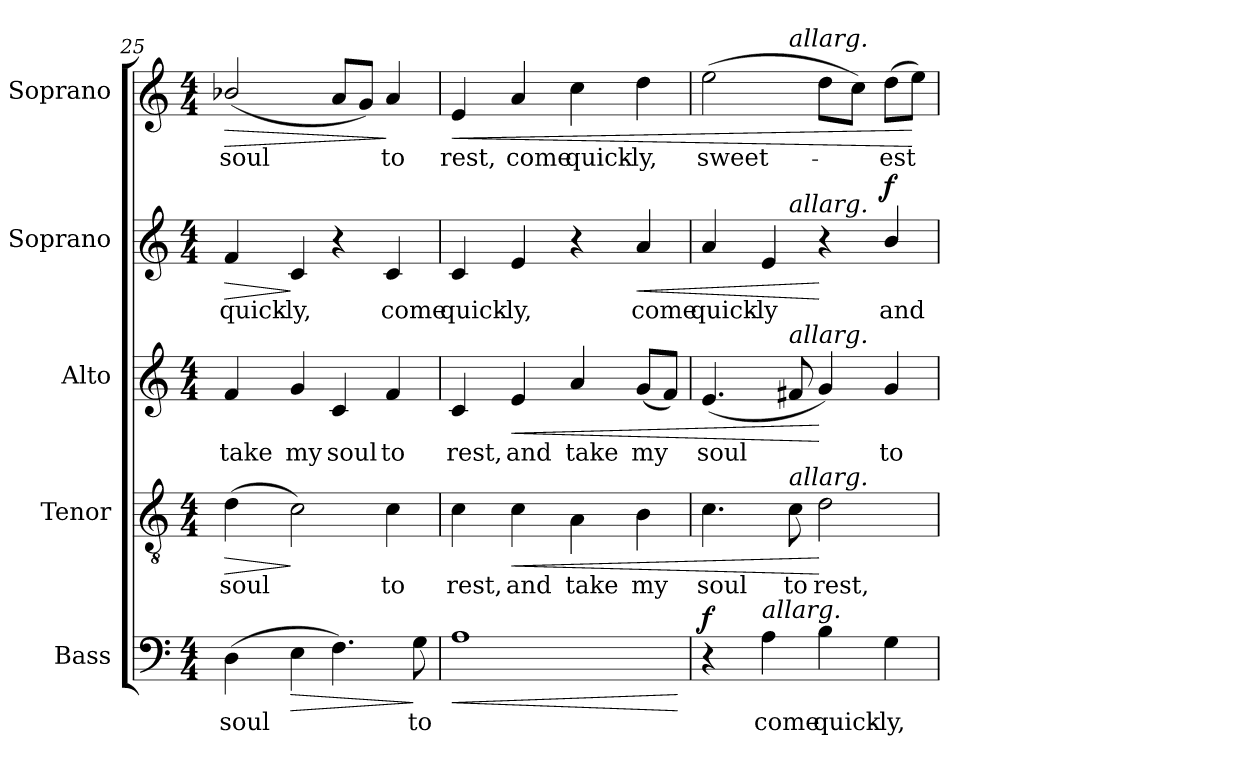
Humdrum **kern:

**kern	**text	**dynam	**kern	**text	**dynam	**kern	**text	**dynam	**kern	**text	**dynam	**kern	**text	**dynam
*part5	*part5	*part5	*part4	*part4	*part4	*part3	*part3	*part3	*part2	*part2	*part2	*part1	*part1	*part1
*staff5	*staff5	*staff5	*staff4	*staff4	*staff4	*staff3	*staff3	*staff3	*staff2	*staff2	*staff2	*staff1	*staff1	*staff1
*I"Bass	*	*	*I"Tenor	*	*	*I"Alto	*	*	*I"Soprano	*	*	*I"Soprano	*	*
*I'B.	*	*	*I'T.	*	*	*I'A.	*	*	*I'S.	*	*	*I'S.	*	*
*clefF4	*	*	*clefGv2	*	*	*clefG2	*	*	*clefG2	*	*	*clefG2	*	*
*	*	*	*ITrd7c12	*	*	*	*	*	*	*	*	*	*	*
*k[]	*	*	*k[]	*	*	*k[]	*	*	*k[]	*	*	*k[]	*	*
*C:	*	*	*C:	*	*	*C:	*	*	*C:	*	*	*C:	*	*
*M4/4	*	*	*M4/4	*	*	*M4/4	*	*	*M4/4	*	*	*M4/4	*	*
=25	=25	=25	=25	=25	=25	=25	=25	=25	=25	=25	=25	=25	=25	=25
!	!LO:LY:b:color=#000000	!	!	!	!	!	!	!	!	!	!	!	!	!
!	!	!	!	!LO:LY:b:color=#000000	!LO:HP:b	!	!	!	!	!	!	!	!	!
!	!	!	!	!	!	!	!LO:LY:b:color=#000000	!	!	!	!	!	!	!
!	!	!	!	!	!	!	!	!	!	!LO:LY:b:color=#000000	!LO:HP:b	!	!	!
!	!	!	!	!	!	!	!	!	!	!	!	!	!LO:LY:b:color=#000000	!LO:HP:b
(4Di\	soul	.	(4Di\	soul	>	4fi/	take	.	4fi/	quick-	>	(2b-Xi/	soul	>
!	!	!LO:HP:b	!	!	!	!	!	!	!	!	!	!	!	!
!	!	!	!	!	!	!	!LO:LY:b:color=#000000	!	!	!	!	!	!	!
!	!	!	!	!	!	!	!	!	!	!LO:LY:b:color=#000000	!	!	!	!
4Ei\	.	>	2Ci\)	.	]	4gi/	my	.	4ci/	-ly,	]	.	.	.
!	!	!	!	!	!	!	!LO:LY:b:color=#000000	!	!	!	!	!	!	!
4.Fi\)	.	.	.	.	.	4ci/	soul	.	4r	.	.	8ai/L	.	.
.	.	.	.	.	.	.	.	.	.	.	.	8gi/J)	.	.
!	!	!	!	!LO:LY:b:color=#000000	!	!	!	!	!	!	!	!	!	!
!	!	!	!	!	!	!	!LO:LY:b:color=#000000	!	!	!	!	!	!	!
!	!	!	!	!	!	!	!	!	!	!LO:LY:b:color=#000000	!	!	!	!
!	!	!	!	!	!	!	!	!	!	!	!	!	!LO:LY:b:color=#000000	!
.	.	.	4Ci\	to	.	4fi/	to	.	4ci/	come	.	4ai/	to	]
!	!LO:LY:b:color=#000000	!	!	!	!	!	!	!	!	!	!	!	!	!
8Gi\	to	]	.	.	.	.	.	.	.	.	.	.	.	.
!!LO:LB:g=z
=26	=26	=26	=26	=26	=26	=26	=26	=26	=26	=26	=26	=26	=26	=26
!	!	!LO:HP:b	!	!	!	!	!	!	!	!	!	!	!	!
!	!	!	!	!LO:LY:b:color=#000000	!	!	!	!	!	!	!	!	!	!
!	!	!	!	!	!	!	!LO:LY:b:color=#000000	!	!	!	!	!	!	!
!	!	!	!	!	!	!	!	!	!	!LO:LY:b:color=#000000	!	!	!	!
!	!	!	!	!	!	!	!	!	!	!	!	!	!LO:LY:b:color=#000000	!LO:HP:b
1Ai	.	<	4Ci\	rest,	.	4ci/	rest,	.	4ci/	quick-	.	4ei/	rest,	<
!	!	!	!	!LO:LY:b:color=#000000	!LO:HP:b	!	!	!	!	!	!	!	!	!
!	!	!	!	!	!	!	!LO:LY:b:color=#000000	!LO:HP:b	!	!	!	!	!	!
!	!	!	!	!	!	!	!	!	!	!LO:LY:b:color=#000000	!	!	!	!
!	!	!	!	!	!	!	!	!	!	!	!	!	!LO:LY:b:color=#000000	!
.	.	.	4Ci\	and	<	4ei/	and	<	4ei/	-ly,	.	4ai/	come	.
!	!	!	!	!LO:LY:b:color=#000000	!	!	!	!	!	!	!	!	!	!
!	!	!	!	!	!	!	!LO:LY:b:color=#000000	!	!	!	!	!	!	!
!	!	!	!	!	!	!	!	!	!	!	!	!	!LO:LY:b:color=#000000	!
.	.	.	4AAi\	take	.	4ai/	take	.	4r	.	.	4cci\	quick-	.
!	!	!	!	!LO:LY:b:color=#000000	!	!	!	!	!	!	!	!	!	!
!	!	!	!	!	!	!	!LO:LY:b:color=#000000	!	!	!	!	!	!	!
!	!	!	!	!	!	!	!	!	!	!LO:LY:b:color=#000000	!LO:HP:b	!	!	!
!	!	!	!	!	!	!	!	!	!	!	!	!	!LO:LY:b:color=#000000	!
.	.	.	4BBi\	my	.	(8gi/L	my	.	4ai/	come	<	4ddi\	-ly,	.
.	.	.	.	.	.	8fi/J)	.	.	.	.	.	.	.	.
.	.	[	.	.	.	.	.	.	.	.	.	.	.	.
=27	=27	=27	=27	=27	=27	=27	=27	=27	=27	=27	=27	=27	=27	=27
!	!	!	!	!LO:LY:b:color=#000000	!	!	!	!	!	!	!	!	!	!
!	!	!	!	!	!	!	!LO:LY:b:color=#000000	!	!	!	!	!	!	!
!	!	!	!	!	!	!	!	!	!	!LO:LY:b:color=#000000	!	!	!	!
!	!	!	!	!	!	!	!	!	!	!	!	!	!LO:LY:b:color=#000000	!
*	*	*	*	*	*	*	*	*	*^	*	*	*^	*	*
4r	.	f	4.Ci\	soul	.	(4.ei/	soul	.	4ai/	4.ryy	quick-	.	(2eei\	4.ryy	sweet-	.
!	!LO:LY:b:color=#000000	!	!	!	!	!	!	!	!	!	!	!	!	!	!	!
!LO:TX:a:i:t=allarg.	!	!	!	!	!	!	!	!	!	!	!	!	!	!	!	!
!	!	!	!	!	!	!	!	!	!	!	!LO:LY:b:color=#000000	!	!	!	!	!
4Ai\	come	.	.	.	.	.	.	.	4ei/	.	-ly	.	.	.	.	.
!	!	!	!	!	!	!	!	!	!	!	!	!	!	!LO:TX:a:i:t=allarg.	!	!
!	!	!	!	!	!	!	!	!	!	!LO:TX:a:i:t=allarg.	!	!	!	!	!	!
!	!	!	!	!	!	!LO:TX:a:i:t=allarg.	!	!	!	!	!	!	!	!	!	!
!	!	!	!LO:TX:a:i:t=allarg.	!	!	!	!	!	!	!	!	!	!	!	!	!
!	!	!	!	!LO:LY:b:color=#000000	!	!	!	!	!	!	!	!	!	!	!	!
.	.	.	8Ci\	to	.	8f#Xi/	.	.	.	2ryy	.	.	.	2ryy	.	.
!	!LO:LY:b:color=#000000	!	!	!	!	!	!	!	!	!	!	!	!	!	!	!
!	!	!	!	!LO:LY:b:color=#000000	!	!	!	!	!	!	!	!	!	!	!	!
4Bi\	quick-	.	2Di\	rest,	[	4gi/)	.	[	4r	.	.	[	8ddi\L	.	.	.
.	.	.	.	.	.	.	.	.	.	.	.	.	8cci\J)	.	.	.
!	!LO:LY:b:color=#000000	!	!	!	!	!	!	!	!	!	!	!	!	!	!	!
!	!	!	!	!	!	!	!LO:LY:b:color=#000000	!	!	!	!	!	!	!	!	!
!	!	!	!	!	!	!	!	!	!	!	!LO:LY:b:color=#000000	!	!	!	!	!
!	!	!	!	!	!	!	!	!	!	!	!	!	!	!	!LO:LY:b:color=#000000	!
4Gi\	-ly,	.	.	.	.	4gi/	to	.	4bi/	.	and	f	(8ddi\L	.	-est	.
.	.	.	.	.	.	.	.	.	.	8ryy	.	.	8eei\J)	8ryy	.	[
*	*	*	*	*	*	*	*	*	*v	*v	*	*	*	*	*	*
*	*	*	*	*	*	*	*	*	*	*	*	*v	*v	*	*
=	=	=	=	=	=	=	=	=	=	=	=	=	=	=
*-	*-	*-	*-	*-	*-	*-	*-	*-	*-	*-	*-	*-	*-	*-
